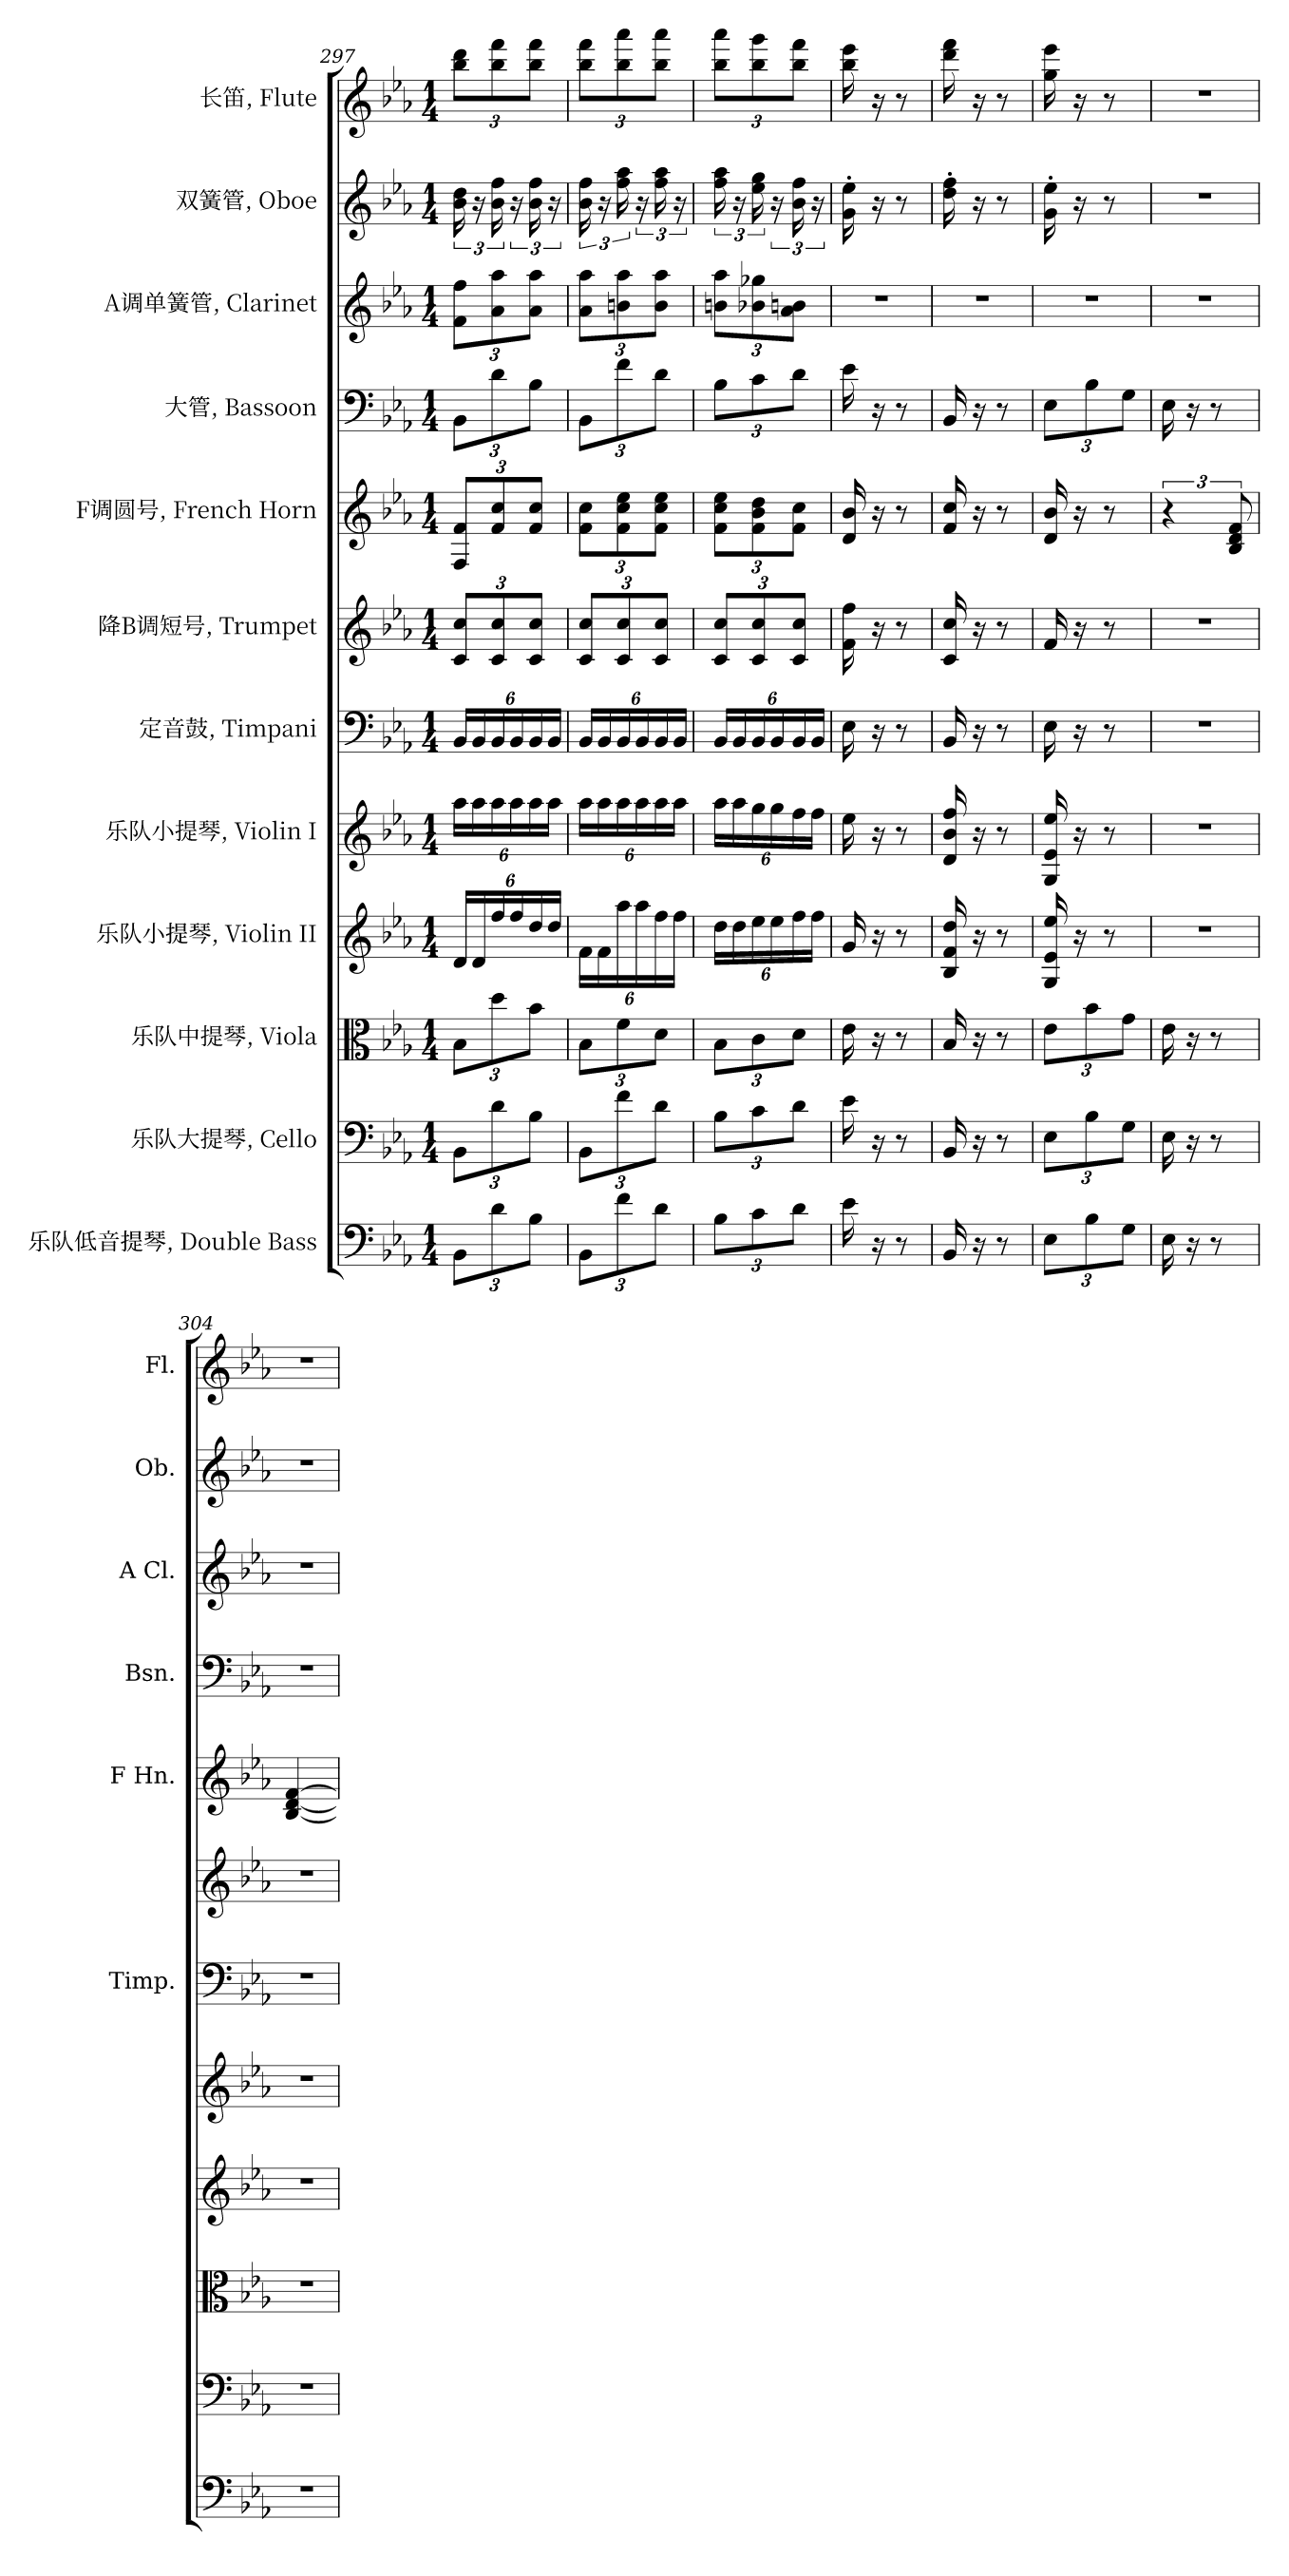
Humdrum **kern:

**kern	**kern	**kern	**kern	**kern	**kern	**kern	**kern	**kern	**kern	**kern	**kern
*part12	*part11	*part10	*part9	*part8	*part7	*part6	*part5	*part4	*part3	*part2	*part1
*staff12	*staff11	*staff10	*staff9	*staff8	*staff7	*staff6	*staff5	*staff4	*staff3	*staff2	*staff1
*I"乐队低音提琴, Double Bass	*I"乐队大提琴, Cello	*I"乐队中提琴, Viola	*I"乐队小提琴, Violin II	*I"乐队小提琴, Violin I	*I"定音鼓, Timpani	*I"降B调短号, Trumpet	*I"F调圆号, French Horn	*I"大管, Bassoon	*I"A调单簧管, Clarinet	*I"双簧管, Oboe	*I"长笛, Flute
*	*	*	*	*	*I'Timp.	*	*I'F Hn.	*I'Bsn.	*I'A Cl.	*I'Ob.	*I'Fl.
*clefF4	*clefF4	*clefC3	*clefG2	*clefG2	*clefF4	*clefG2	*clefG2	*clefF4	*clefG2	*clefG2	*clefG2
*ITrd7c12	*	*	*	*	*	*ITrd1c2	*ITrd4c7	*	*ITrd2c3	*	*
*k[b-e-a-]	*k[b-e-a-]	*k[b-e-a-]	*k[b-e-a-]	*k[b-e-a-]	*k[b-e-a-]	*k[b-e-a-d-g-]	*k[b-e-a-d-]	*k[b-e-a-]	*k[]	*k[b-e-a-]	*k[b-e-a-]
*M1/4	*M1/4	*M1/4	*M1/4	*M1/4	*M1/4	*M1/4	*M1/4	*M1/4	*M1/4	*M1/4	*M1/4
*Xbrackettup	*Xbrackettup	*Xbrackettup	*Xbrackettup	*Xbrackettup	*Xbrackettup	*Xbrackettup	*Xbrackettup	*Xbrackettup	*Xbrackettup	*	*Xbrackettup
=297	=297	=297	=297	=297	=297	=297	=297	=297	=297	=297	=297
12BBB-\L	12BB-\L	12B-\L	24d/LL	24aa-\LL	24BB-/LL	12B-/ 12b-/L	12BB-/ 12B-/L	12BB-\L	12d\ 12dd\L	24b-\ 24dd\	12bb-\ 12ddd\L
.	.	.	24d/	24aa-\	24BB-/	.	.	.	.	24r	.
12D\	12d\	12dd\	24ff/	24aa-\	24BB-/	12B-/ 12b-/	12B-/ 12f/	12d\	12f\ 12ff\	24b-\ 24ff\	12bb-\ 12fff\
.	.	.	24ff/	24aa-\	24BB-/	.	.	.	.	24r	.
12BB-\J	12B-\J	12b-\J	24dd/	24aa-\	24BB-/	12B-/ 12b-/J	12B-/ 12f/J	12B-\J	12f\ 12ff\J	24b-\ 24ff\	12bb-\ 12fff\J
.	.	.	24dd/JJ	24aa-\JJ	24BB-/JJ	.	.	.	.	24r	.
=298	=298	=298	=298	=298	=298	=298	=298	=298	=298	=298	=298
12BBB-\L	12BB-\L	12B-\L	24f\LL	24aa-\LL	24BB-/LL	12B-/ 12b-/L	12B-\ 12f\L	12BB-\L	12f\ 12ff\L	24b-\ 24ff\	12bb-\ 12fff\L
.	.	.	24f\	24aa-\	24BB-/	.	.	.	.	24r	.
12F\	12f\	12f\	24aa-\	24aa-\	24BB-/	12B-/ 12b-/	12B-\ 12f\ 12a-\	12f\	12g#X\ 12ff\	24ff\ 24aa-\	12bb-\ 12aaa-\
.	.	.	24aa-\	24aa-\	24BB-/	.	.	.	.	24r	.
12D\J	12d\J	12d\J	24ff\	24aa-\	24BB-/	12B-/ 12b-/J	12B-\ 12f\ 12a-\J	12d\J	12g#\ 12ff\J	24ff\ 24aa-\	12bb-\ 12aaa-\J
.	.	.	24ff\JJ	24aa-\JJ	24BB-/JJ	.	.	.	.	24r	.
!!LO:PB:g=z
=299	=299	=299	=299	=299	=299	=299	=299	=299	=299	=299	=299
12BB-\L	12B-\L	12B-\L	24dd\LL	24aa-\LL	24BB-/LL	12B-/ 12b-/L	12B-\ 12f\ 12a-\L	12B-\L	12g#X\ 12ff\L	24ff\ 24aa-\	12bb-\ 12aaa-\L
.	.	.	24dd\	24aa-\	24BB-/	.	.	.	.	24r	.
12C\	12c\	12c\	24ee-\	24gg\	24BB-/	12B-/ 12b-/	12B-\ 12e-\ 12g\	12c\	12gn\ 12ee-X\	24ee-\ 24gg\	12bb-\ 12ggg\
.	.	.	24ee-\	24gg\	24BB-/	.	.	.	.	24r	.
12D\J	12d\J	12d\J	24ff\	24ff\	24BB-/	12B-/ 12b-/J	12B-\ 12f\J	12d\J	12f\ 12g#X\J	24b-\ 24ff\	12bb-\ 12fff\J
.	.	.	24ff\JJ	24ff\JJ	24BB-/JJ	.	.	.	.	24r	.
=300	=300	=300	=300	=300	=300	=300	=300	=300	=300	=300	=300
16E-\	16e-\	16e-\	16g/	16ee-\	16E-\	16e-\ 16ee-\	16G/ 16e-/	16e-\	4r	16g\' 16ee-\'	16bb-\ 16eee-\
16r	16r	16r	16r	16r	16r	16r	16r	16r	.	16r	16r
8r	8r	8r	8r	8r	8r	8r	8r	8r	.	8r	8r
=301	=301	=301	=301	=301	=301	=301	=301	=301	=301	=301	=301
16BBB-/	16BB-/	16B-/	16B-/ 16f/ 16dd/	16d/ 16b-/ 16ff/	16BB-/	16B-/ 16b-/	16B-/ 16f/	16BB-/	4r	16dd\' 16ff\'	16ddd\ 16fff\
16r	16r	16r	16r	16r	16r	16r	16r	16r	.	16r	16r
8r	8r	8r	8r	8r	8r	8r	8r	8r	.	8r	8r
=302	=302	=302	=302	=302	=302	=302	=302	=302	=302	=302	=302
12EE-\L	12E-\L	12e-\L	16G/ 16e-/ 16ee-/	16G/ 16e-/ 16ee-/	16E-\	16e-/	16G/ 16e-/	12E-\L	4r	16g\' 16ee-\'	16gg\ 16eee-\
.	.	.	16r	16r	16r	16r	16r	.	.	16r	16r
12BB-\	12B-\	12b-\	.	.	.	.	.	12B-\	.	.	.
.	.	.	8r	8r	8r	8r	8r	.	.	8r	8r
12GG\J	12G\J	12g\J	.	.	.	.	.	12G\J	.	.	.
=303	=303	=303	=303	=303	=303	=303	=303	=303	=303	=303	=303
*	*	*	*	*	*	*	*brackettup	*	*	*	*
16EE-\	16E-\	16e-\	4r	4r	4r	4r	6r	16E-\	4r	4r	4r
16r	16r	16r	.	.	.	.	.	16r	.	.	.
8r	8r	8r	.	.	.	.	.	8r	.	.	.
.	.	.	.	.	.	.	12E-/ 12G/ 12B-/	.	.	.	.
=304	=304	=304	=304	=304	=304	=304	=304	=304	=304	=304	=304
4r	4r	4r	4r	4r	4r	4r	[4E-/ [4G/ [4B-/	4r	4r	4r	4r
=	=	=	=	=	=	=	=	=	=	=	=
*-	*-	*-	*-	*-	*-	*-	*-	*-	*-	*-	*-
